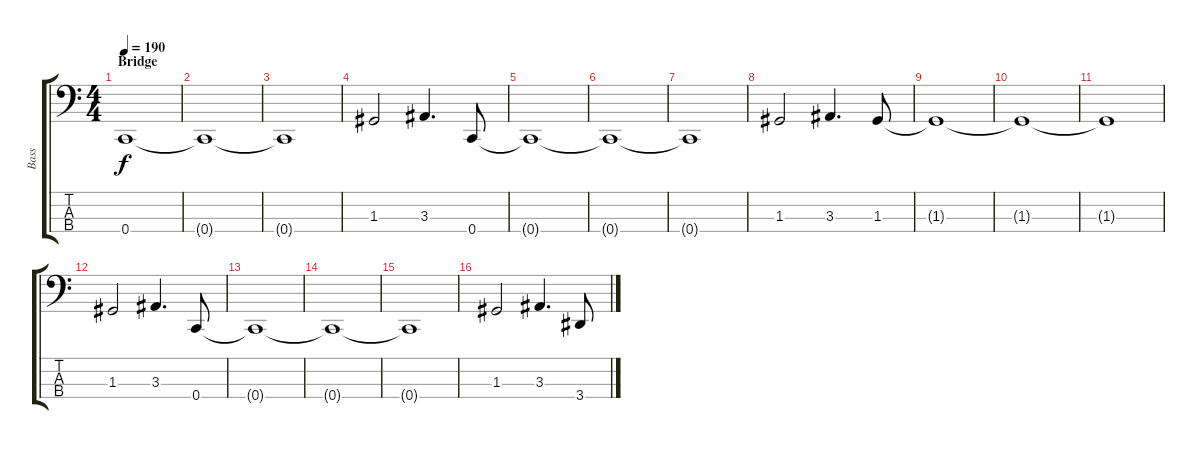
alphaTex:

\track ("Bass" "Bass") {instrument electricbassfinger}
\staff {score tabs}
\tuning (F2 C2 G1 C1) {hide}
\ts (4 4)
\section ("" "Bridge")
\tempo 190
\clef f4
\ks c
0.4.1{dy f} |
0.4{t}.1 |
0.4{t}.1 |
1.3.2 3.3.4{d} 0.4.8 |
0.4{t}.1 |
0.4{t}.1 |
0.4{t}.1 |
1.3.2 3.3.4{d} 1.3.8 |
1.3{t}.1 |
1.3{t}.1 |
1.3{t}.1 |
1.3.2 3.3.4{d} 0.4.8 |
0.4{t}.1 |
0.4{t}.1 |
0.4{t}.1 |
1.3.2 3.3.4{d} 3.4.8
